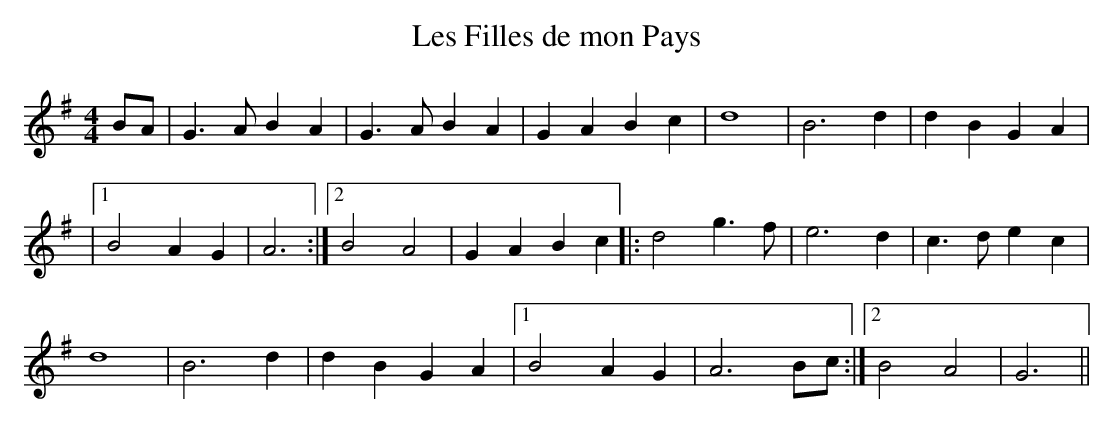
X:1
T:Les Filles de mon Pays
L:1/4
M:4/4
K:G major
B/A/ | G>ABA | G>ABA | GABc | d4 | B3d | dBGA |
|1 B2AG | A3:|2 B2A2 | GABc |: d2 g>f | e3d | c>dec |
d4 | B3d | dBGA |1 B2AG | A3B/c/ :|2 B2A2 | G3 ||
